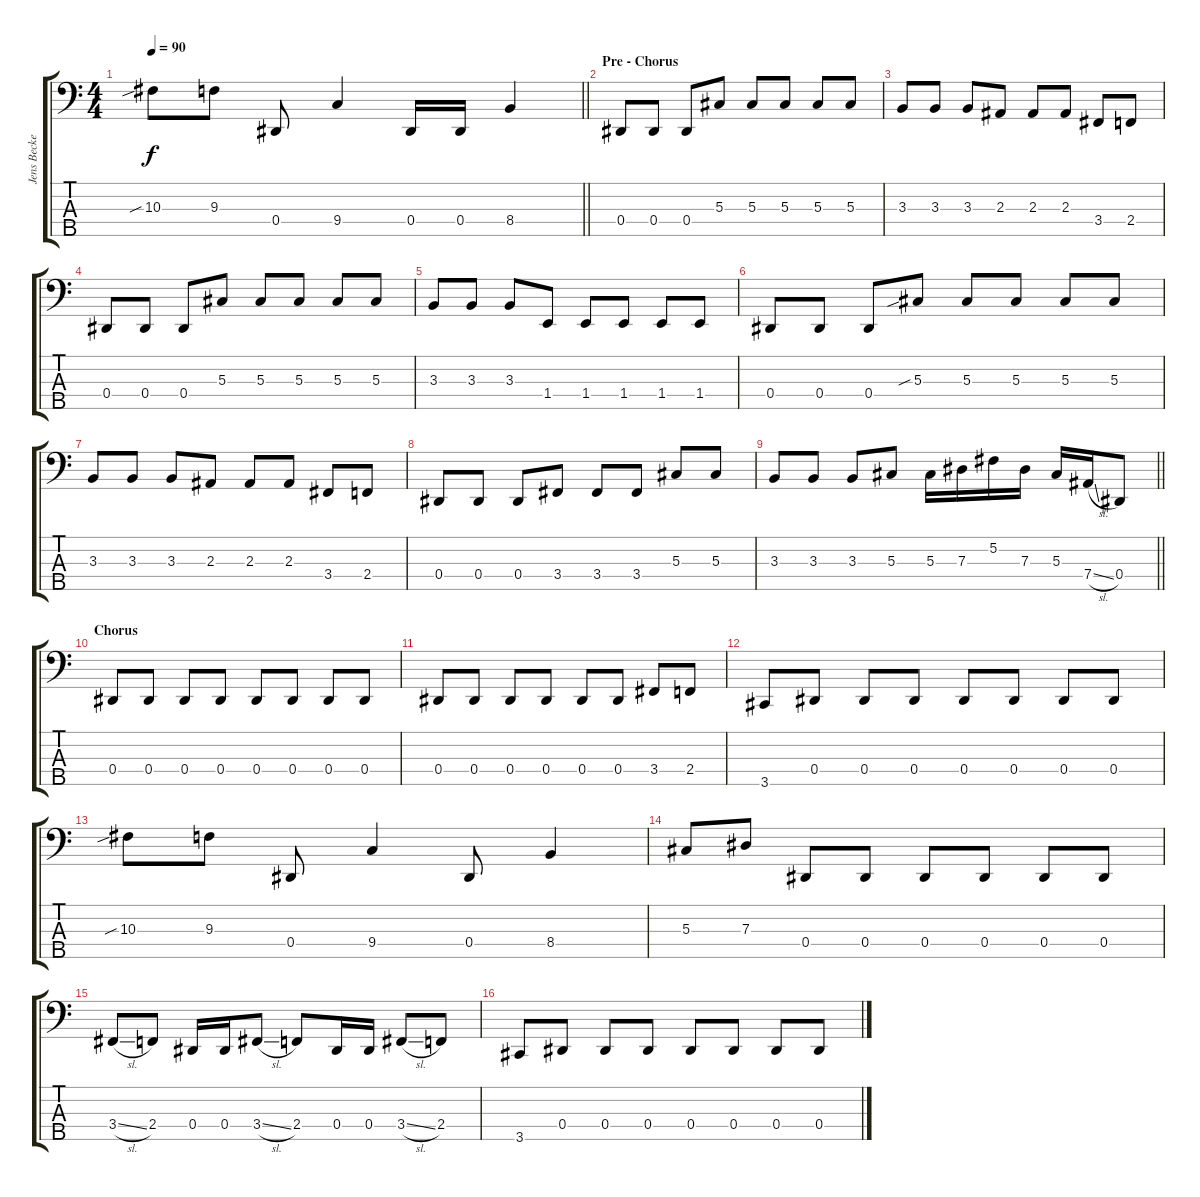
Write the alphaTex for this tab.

\track ("Jens Becker" "Jens Becke") {instrument electricbasspick}
\staff {score tabs}
\tuning (Gb2 Db2 Ab1 Eb1 Bb0) {hide}
\ts (4 4)
\tempo 90
\clef f4
\barLineRight lightlight
\ks c
10.3{sib}.8{dy f} 9.3.8 0.4.8 9.4.4 0.4.16 0.4.16 8.4.4 |
\section ("" "Pre - Chorus")
0.4.8 0.4.8 0.4.8 5.3.8 5.3.8 5.3.8 5.3.8 5.3.8 |
3.3.8 3.3.8 3.3.8 2.3.8 2.3.8 2.3.8 3.4.8 2.4.8 |
0.4.8 0.4.8 0.4.8 5.3.8 5.3.8 5.3.8 5.3.8 5.3.8 |
3.3.8 3.3.8 3.3.8 1.4.8 1.4.8 1.4.8 1.4.8 1.4.8 |
0.4.8 0.4.8 0.4.8 5.3{sib}.8 5.3.8 5.3.8 5.3.8 5.3.8 |
3.3.8 3.3.8 3.3.8 2.3.8 2.3.8 2.3.8 3.4.8 2.4.8 |
0.4.8 0.4.8 0.4.8 3.4.8 3.4.8 3.4.8 5.3.8 5.3.8 |
\barLineRight lightlight
3.3.8 3.3.8 3.3.8 5.3.8 5.3.16 7.3.16 5.2.16 7.3.16 5.3.16 7.4{sl}.16 0.4.8 |
\section ("" "Chorus")
0.4.8 0.4.8 0.4.8 0.4.8 0.4.8 0.4.8 0.4.8 0.4.8 |
0.4.8 0.4.8 0.4.8 0.4.8 0.4.8 0.4.8 3.4.8 2.4.8 |
3.5.8 0.4.8 0.4.8 0.4.8 0.4.8 0.4.8 0.4.8 0.4.8 |
10.3{sib}.8 9.3.8 0.4.8 9.4.4 0.4.8 8.4.4 |
5.3.8 7.3.8 0.4.8 0.4.8 0.4.8 0.4.8 0.4.8 0.4.8 |
3.4{sl}.8 2.4.8 0.4.16 0.4.16 3.4{sl}.8 2.4.8 0.4.16 0.4.16 3.4{sl}.8 2.4.8 |
3.5.8 0.4.8 0.4.8 0.4.8 0.4.8 0.4.8 0.4.8 0.4.8
